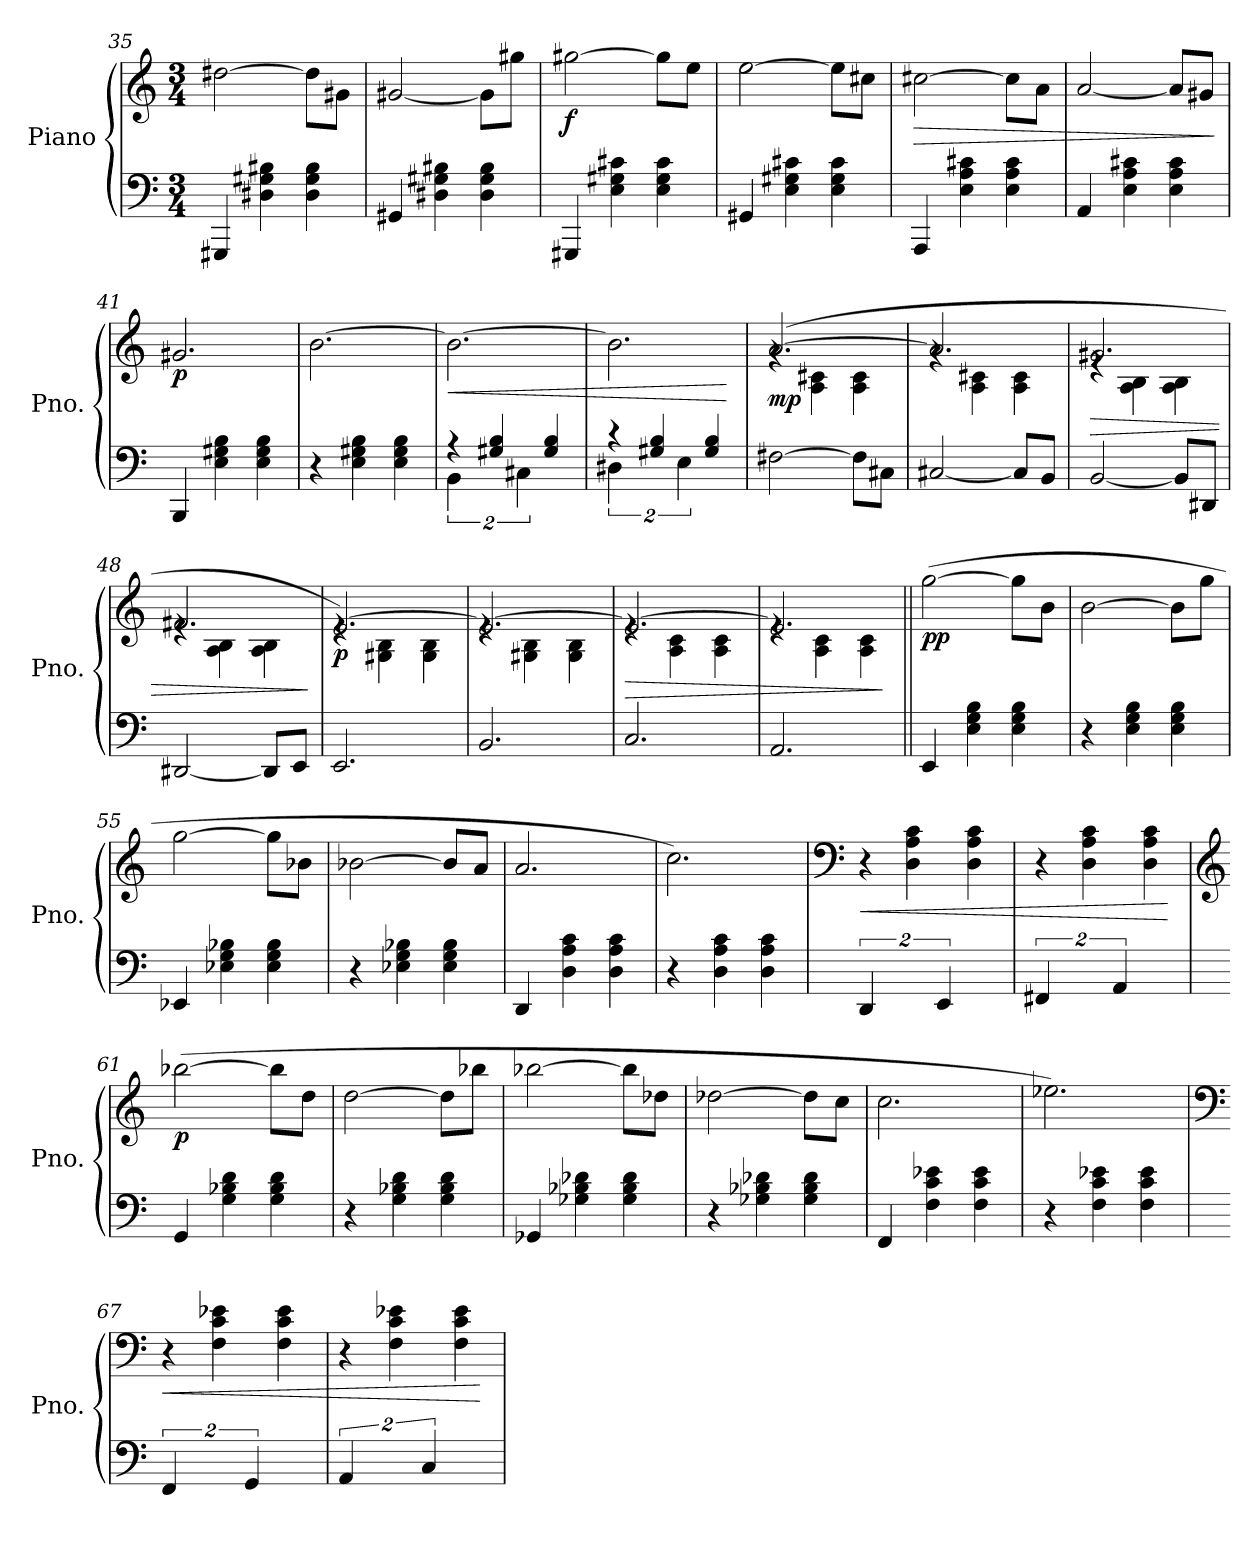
**kern	**kern	**dynam
*part1	*part1	*part1
*staff2	*staff1	*staff1/2
*I"Piano	*	*
*I'Pno.	*	*
*clefF4	*clefG2	*
*k[]	*k[]	*
*M3/4	*M3/4	*
=35	=35	=35
4GGG#X/	[2dd#X\	.
4D#X\ 4G#X\ 4B#X\	.	.
4D#\ 4G#\ 4B#\	8dd#\L]	.
.	8g#X\J	.
=36	=36	=36
4GG#X/	[2g#X/	.
4D#X\ 4G#X\ 4B#X\	.	.
4D#\ 4G#\ 4B#\	8g#\L]	.
.	8gg#X\J	.
=37	=37	=37
!	!	!LO:DY:b
4GGG#X/	[2gg#X\	f
4E\ 4G#X\ 4c#X\	.	.
4E\ 4G#\ 4c#\	8gg#\L]	.
.	8ee\J	.
=38	=38	=38
4GG#X/	[2ee\	.
4E\ 4G#X\ 4c#X\	.	.
4E\ 4G#\ 4c#\	8ee\L]	.
.	8cc#X\J	.
!!LO:LB:g=z
=39	=39	=39
!	!	!LO:HP:b
4AAA/	[2cc#X\	>
4E\ 4A\ 4c#X\	.	.
4E\ 4A\ 4c#\	8cc#\L]	.
.	8a\J	.
=40	=40	=40
4AA/	[2a/	.
4E\ 4A\ 4c#X\	.	.
4E\ 4A\ 4c#\	8a/L]	.
.	8g#X/J	.
.	.	]
=41	=41	=41
!	!	!LO:DY:b
4BBB/	2.g#X/	p
4E\ 4G#X\ 4B\	.	.
4E\ 4G#\ 4B\	.	.
=42	=42	=42
4r	[2.b\	.
4E\ 4G#X\ 4B\	.	.
4E\ 4G#\ 4B\	.	.
=43	=43	=43
*^	*	*
!	!	!	!LO:HP:b
4r	8%3BB\	2.b\_	<
4G#X/ 4B/	.	.	.
.	8%3C#X\	.	.
4G#/ 4B/	.	.	.
=44	=44	=44	=44
4r	8%3D#X\	2.b\]	.
4G#X/ 4B/	.	.	.
.	8%3E\	.	.
4G#/ 4B/	.	.	.
*v	*v	*	*
.	.	[
=45	=45	=45
*	*^	*
!	!	!	!LO:DY:b
[2F#X\	(>[2.a/	4rg	mp
.	.	4A\ 4c#X\	.
8F#\L]	.	4A\ 4c#\	.
8C#X\J	.	.	.
!!LO:LB:g=z	!!
=46	=46	=46	=46
[2C#X/	2.a/]	4rg	.
.	.	4A\ 4c#X\	.
8C#/L]	.	4A\ 4c#\	.
8BB/J	.	.	.
=47	=47	=47	=47
!	!	!	!LO:HP:b
[2BB/	2.g#X/	4re	>
.	.	4A\ 4B\	.
8BB/L]	.	4A\ 4B\	.
8DD#X/J	.	.	.
=48	=48	=48	=48
[2DD#X/	2.f#X/	4re	.
.	.	4A\ 4B\	.
8DD#/L]	.	4A\ 4B\	.
8EE/J	.	.	.
*	*v	*v	*
.	.	]
=49	=49	=49
*	*^	*
!	!	!	!LO:DY:b
2.EE/	[2.e/)	4re	p
.	.	4G#X\ 4B\	.
.	.	4G#\ 4B\	.
=50	=50	=50	=50
2.BB/	2.e/_	4re	.
.	.	4G#X\ 4B\	.
.	.	4G#\ 4B\	.
=51	=51	=51	=51
!	!	!	!LO:HP:b
2.C/	2.e/_	4re	>
.	.	4A\ 4c\	.
.	.	4A\ 4c\	.
=52	=52	=52	=52
2.AA/	2.e/]	4re	.
.	.	4A\ 4c\	.
.	.	4A\ 4c\	.
*	*v	*v	*
.	.	]
!!LO:LB:g=z
=53||	=53||	=53||
!	!	!LO:DY:b
4EE/	(>[2gg\	pp
4E\ 4G\ 4B\	.	.
4E\ 4G\ 4B\	8gg\L]	.
.	8b\J	.
=54	=54	=54
4r	[2b\	.
4E\ 4G\ 4B\	.	.
4E\ 4G\ 4B\	8b\L]	.
.	8gg\J	.
=55	=55	=55
4EE-X/	[2gg\	.
4E-X\ 4G\ 4B-X\	.	.
4E-\ 4G\ 4B-\	8gg\L]	.
.	8b-X\J	.
=56	=56	=56
4r	[2b-X\	.
4E-X\ 4G\ 4B-X\	.	.
4E-\ 4G\ 4B-\	8b-/L]	.
.	8a/J	.
=57	=57	=57
4DD/	2.a/	.
4D\ 4A\ 4c\	.	.
4D\ 4A\ 4c\	.	.
=58	=58	=58
4r	2.cc\)	.
4D\ 4A\ 4c\	.	.
4D\ 4A\ 4c\	.	.
=59	=59	=59
*	*clefF4	*
!	!	!LO:HP:b
8%3DD/	4r	<
.	4D\ 4A\ 4c\	.
8%3EE/	.	.
.	4D\ 4A\ 4c\	.
=60	=60	=60
8%3FF#X/	4r	.
.	4D\ 4A\ 4c\	.
8%3AA/	.	.
.	4D\ 4A\ 4c\	.
.	.	[
=61	=61	=61
*	*clefG2	*
!	!	!LO:DY:b
4GG/	(>[2bb-X\	p
4G\ 4B-X\ 4d\	.	.
4G\ 4B-\ 4d\	8bb-\L]	.
.	8dd\J	.
!!LO:LB:g=z
=62	=62	=62
4r	[2dd\	.
4G\ 4B-X\ 4d\	.	.
4G\ 4B-\ 4d\	8dd\L]	.
.	8bb-X\J	.
=63	=63	=63
4GG-X/	[2bb-X\	.
4G-X\ 4B-X\ 4d-X\	.	.
4G-\ 4B-\ 4d-\	8bb-\L]	.
.	8dd-X\J	.
=64	=64	=64
4r	[2dd-X\	.
4G-X\ 4B-X\ 4d-X\	.	.
4G-\ 4B-\ 4d-\	8dd-\L]	.
.	8cc\J	.
=65	=65	=65
4FF/	2.cc\	.
4F\ 4c\ 4e-X\	.	.
4F\ 4c\ 4e-\	.	.
=66	=66	=66
4r	2.ee-X\)	.
4F\ 4c\ 4e-X\	.	.
4F\ 4c\ 4e-\	.	.
=67	=67	=67
*	*clefF4	*
!	!	!LO:HP:b
8%3FF/	4r	<
.	4F\ 4c\ 4e-X\	.
8%3GG/	.	.
.	4F\ 4c\ 4e-\	.
=68	=68	=68
8%3AA/	4r	.
.	4F\ 4c\ 4e-X\	.
8%3C/	.	.
.	4F\ 4c\ 4e-\	.
.	.	[
=	=	=
*-	*-	*-
